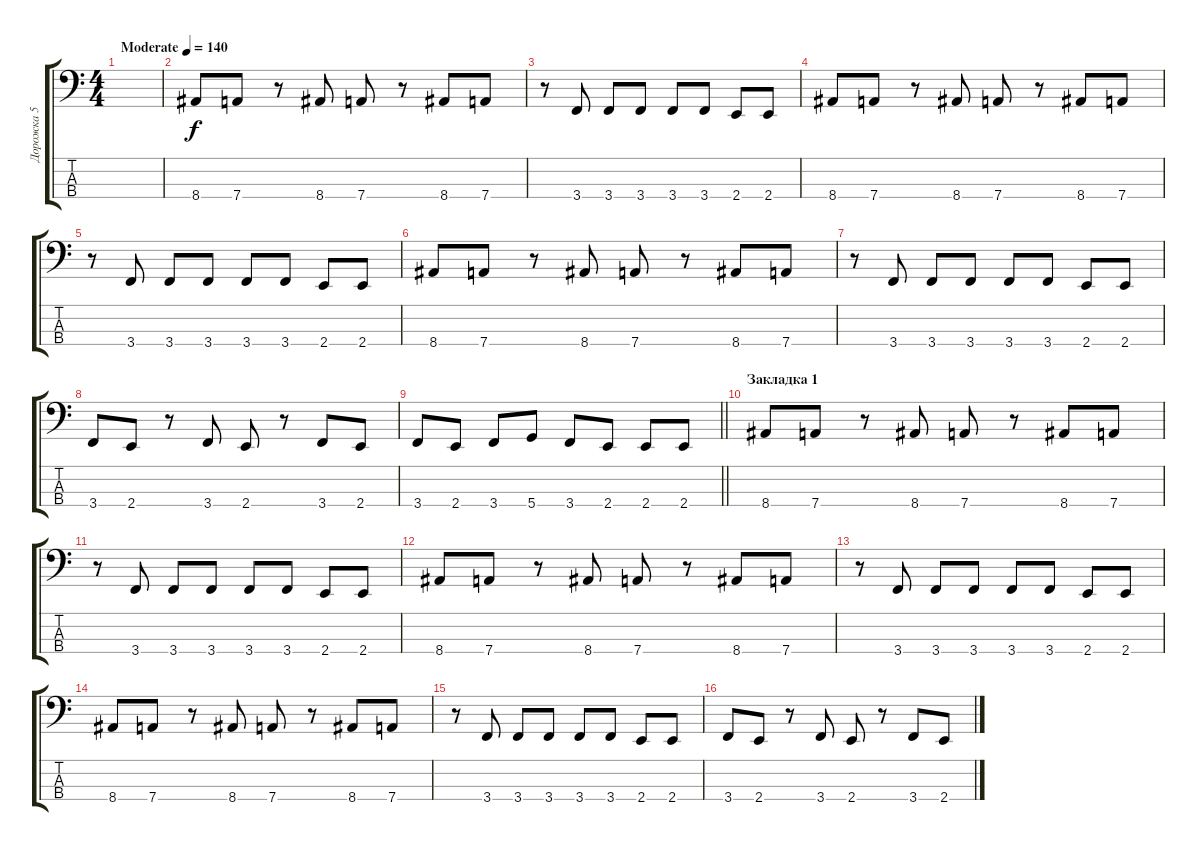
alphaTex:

\track ("Дорожка 5" "Дорожка 5") {instrument electricbassfinger}
\staff {score tabs}
\tuning (G2 D2 A1 D1) {hide}
\ts (4 4)
\tempo (140 "Moderate")
\clef f4
\ks c
|
8.4.8 7.4.8 r.8 8.4.8 7.4.8 r.8 8.4.8 7.4.8 |
r.8 3.4.8 3.4.8 3.4.8 3.4.8 3.4.8 2.4.8 2.4.8 |
8.4.8 7.4.8 r.8 8.4.8 7.4.8 r.8 8.4.8 7.4.8 |
r.8 3.4.8 3.4.8 3.4.8 3.4.8 3.4.8 2.4.8 2.4.8 |
8.4.8 7.4.8 r.8 8.4.8 7.4.8 r.8 8.4.8 7.4.8 |
r.8 3.4.8 3.4.8 3.4.8 3.4.8 3.4.8 2.4.8 2.4.8 |
3.4.8 2.4.8 r.8 3.4.8 2.4.8 r.8 3.4.8 2.4.8 |
\barLineRight lightlight
3.4.8 2.4.8 3.4.8 5.4.8 3.4.8 2.4.8 2.4.8 2.4.8 |
\section ("" "Закладка 1")
8.4.8 7.4.8 r.8 8.4.8 7.4.8 r.8 8.4.8 7.4.8 |
r.8 3.4.8 3.4.8 3.4.8 3.4.8 3.4.8 2.4.8 2.4.8 |
8.4.8 7.4.8 r.8 8.4.8 7.4.8 r.8 8.4.8 7.4.8 |
r.8 3.4.8 3.4.8 3.4.8 3.4.8 3.4.8 2.4.8 2.4.8 |
8.4.8 7.4.8 r.8 8.4.8 7.4.8 r.8 8.4.8 7.4.8 |
r.8 3.4.8 3.4.8 3.4.8 3.4.8 3.4.8 2.4.8 2.4.8 |
3.4.8 2.4.8 r.8 3.4.8 2.4.8 r.8 3.4.8 2.4.8
